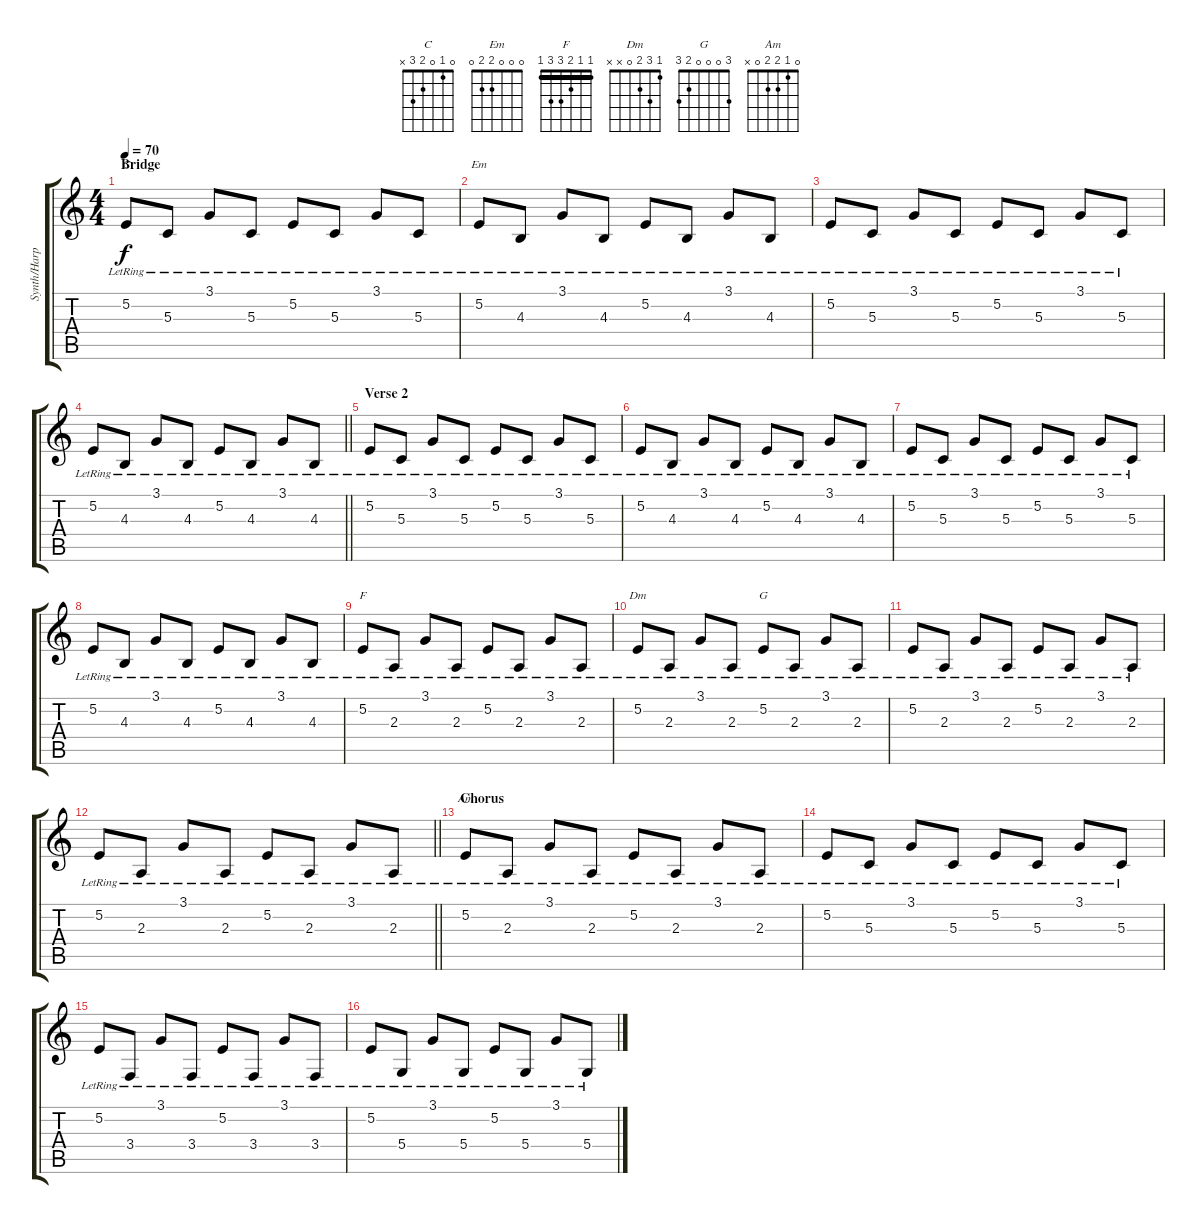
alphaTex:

\track ("Synth/Harp" "Synth/Harp") {instrument pad1newage}
\staff {score tabs}
\tuning (E4 B3 G3 D3 A2 E2) {hide}
\chord ("C" 0 1 0 2 3 x)
\chord ("Em" 0 0 0 2 2 0)
\chord ("F" 1 1 2 3 3 1) {barre 1}
\chord ("Dm" 1 3 2 0 x x)
\chord ("G" 3 0 0 0 2 3)
\chord ("Am" 0 1 2 2 0 x)
\ts (4 4)
\section ("" "Bridge")
\tempo 70
\clef g2
\ks c
5.2{lr}.8{ch "C" dy f} 5.3{lr}.8 3.1{lr}.8 5.3{lr}.8 5.2{lr}.8 5.3{lr}.8 3.1{lr}.8 5.3{lr}.8 |
5.2{lr}.8{ch "Em"} 4.3{lr}.8 3.1{lr}.8 4.3{lr}.8 5.2{lr}.8 4.3{lr}.8 3.1{lr}.8 4.3{lr}.8 |
5.2{lr}.8 5.3{lr}.8 3.1{lr}.8 5.3{lr}.8 5.2{lr}.8 5.3{lr}.8 3.1{lr}.8 5.3{lr}.8 |
\barLineRight lightlight
5.2{lr}.8 4.3{lr}.8 3.1{lr}.8 4.3{lr}.8 5.2{lr}.8 4.3{lr}.8 3.1{lr}.8 4.3{lr}.8 |
\section ("" "Verse 2")
5.2{lr}.8 5.3{lr}.8 3.1{lr}.8 5.3{lr}.8 5.2{lr}.8 5.3{lr}.8 3.1{lr}.8 5.3{lr}.8 |
5.2{lr}.8 4.3{lr}.8 3.1{lr}.8 4.3{lr}.8 5.2{lr}.8 4.3{lr}.8 3.1{lr}.8 4.3{lr}.8 |
5.2{lr}.8 5.3{lr}.8 3.1{lr}.8 5.3{lr}.8 5.2{lr}.8 5.3{lr}.8 3.1{lr}.8 5.3{lr}.8 |
5.2{lr}.8 4.3{lr}.8 3.1{lr}.8 4.3{lr}.8 5.2{lr}.8 4.3{lr}.8 3.1{lr}.8 4.3{lr}.8 |
5.2{lr}.8{ch "F"} 2.3{lr}.8 3.1{lr}.8 2.3{lr}.8 5.2{lr}.8 2.3{lr}.8 3.1{lr}.8 2.3{lr}.8 |
5.2{lr}.8{ch "Dm"} 2.3{lr}.8 3.1{lr}.8 2.3{lr}.8 5.2{lr}.8{ch "G"} 2.3{lr}.8 3.1{lr}.8 2.3{lr}.8 |
5.2{lr}.8 2.3{lr}.8 3.1{lr}.8 2.3{lr}.8 5.2{lr}.8 2.3{lr}.8 3.1{lr}.8 2.3{lr}.8 |
\barLineRight lightlight
5.2{lr}.8 2.3{lr}.8 3.1{lr}.8 2.3{lr}.8 5.2{lr}.8 2.3{lr}.8 3.1{lr}.8 2.3{lr}.8 |
\section ("" "Chorus")
5.2{lr}.8{ch "Am"} 2.3{lr}.8 3.1{lr}.8 2.3{lr}.8 5.2{lr}.8 2.3{lr}.8 3.1{lr}.8 2.3{lr}.8 |
5.2{lr}.8 5.3{lr}.8 3.1{lr}.8 5.3{lr}.8 5.2{lr}.8 5.3{lr}.8 3.1{lr}.8 5.3{lr}.8 |
5.2{lr}.8 3.4{lr}.8 3.1{lr}.8 3.4{lr}.8 5.2{lr}.8 3.4{lr}.8 3.1{lr}.8 3.4{lr}.8 |
5.2{lr}.8 5.4{lr}.8 3.1{lr}.8 5.4{lr}.8 5.2{lr}.8 5.4{lr}.8 3.1{lr}.8 5.4{lr}.8
